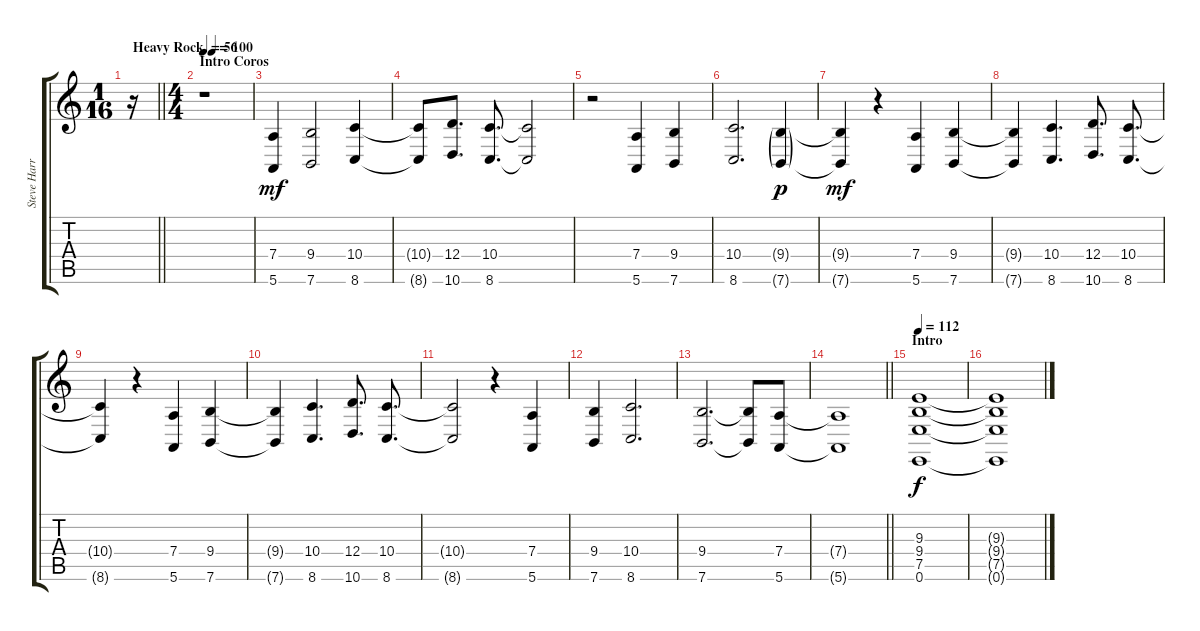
\track ("Steve Harris (Teclado)" "Steve Harr") {instrument stringensemble1}
\staff {score tabs}
\tuning (E4 B3 G3 D3 A2 E2) {hide}
\ts (1 16)
\tempo (100 "Heavy Rock")
\clef g2
\barLineRight lightlight
\ks c
r.16{dy mf instrument stringensemble1} |
\ts (4 4)
\section ("" "Intro Coros")
\tempo 56
r.1 |
(7.4 5.6).4{volume 10 instrument choiraahs} (9.4 7.6).2 (10.4 8.6).4 |
(10.4{t} 8.6{t}).8 (12.4 10.6).8{d} (10.4 8.6).8{d} (10.4{t} 8.6{t}).2 |
r.2 (7.4 5.6).4 (9.4 7.6).4 |
(10.4 8.6).2{d} (9.4{g} 7.6{g}).4{dy p} |
(9.4{t} 7.6{t}).4{dy mf} r.4 (7.4 5.6).4 (9.4 7.6).4 |
(9.4{t} 7.6{t}).4 (10.4 8.6).4{d} (12.4 10.6).8{d} (10.4 8.6).8{d} |
(10.4{t} 8.6{t}).4 r.4 (7.4 5.6).4 (9.4 7.6).4 |
(9.4{t} 7.6{t}).4 (10.4 8.6).4{d} (12.4 10.6).8{d} (10.4 8.6).8{d} |
(10.4{t} 8.6{t}).2 r.4 (7.4 5.6).4 |
(9.4 7.6).4 (10.4 8.6).2{d} |
(9.4 7.6).2{d} (9.4{t} 7.6{t}).8 (7.4 5.6).8 |
\barLineRight lightlight
(7.4{t} 5.6{t}).1{volume 6} |
\section ("" "Intro")
\tempo 112
(9.3 9.4 7.5 0.6).1{dy f volume 6 instrument synthstrings1} |
(9.3{t} 9.4{t} 7.5{t} 0.6{t}).1
